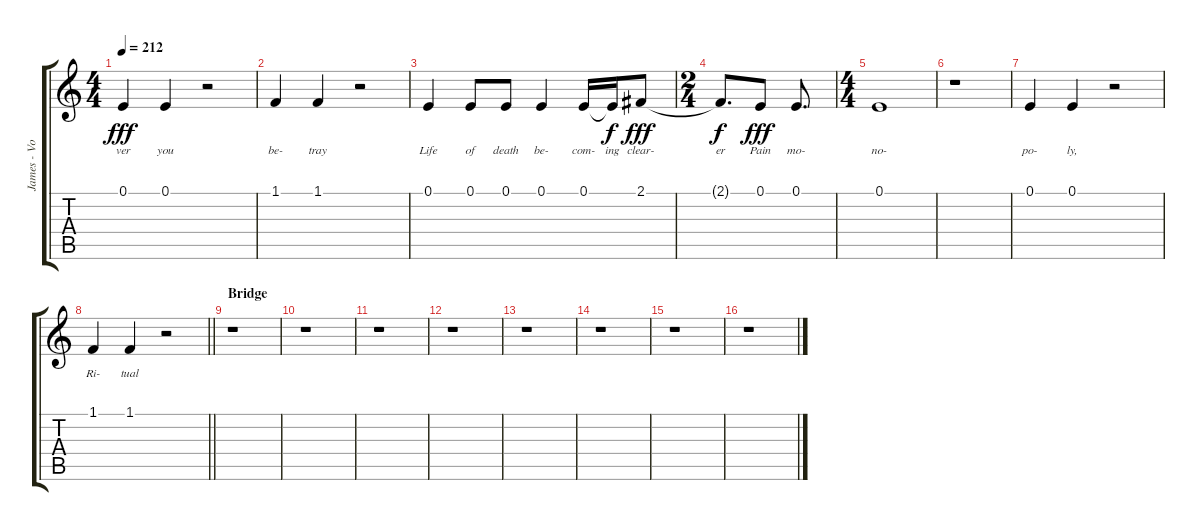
\track ("James - Vocals" "James - Vo") {instrument lead6voice}
\staff {score tabs}
\tuning (E4 B3 G3 D3 A2 E2) {hide}
\ts (4 4)
\tempo 212
\clef g2
\ks c
0.1.4{lyrics (0 "ver") lyrics (1 "") lyrics (2 "") lyrics (3 "") lyrics (4 "") dy fff} 0.1.4{lyrics (0 "you") lyrics (1 "") lyrics (2 "") lyrics (3 "") lyrics (4 "")} r.2 |
1.1.4{lyrics (0 "be-") lyrics (1 "") lyrics (2 "") lyrics (3 "") lyrics (4 "")} 1.1.4{lyrics (0 "tray") lyrics (1 "") lyrics (2 "") lyrics (3 "") lyrics (4 "")} r.2 |
0.1.4{lyrics (0 "Life") lyrics (1 "") lyrics (2 "") lyrics (3 "") lyrics (4 "")} 0.1.8{lyrics (0 "of") lyrics (1 "") lyrics (2 "") lyrics (3 "") lyrics (4 "")} 0.1.8{lyrics (0 "death") lyrics (1 "") lyrics (2 "") lyrics (3 "") lyrics (4 "")} 0.1.4{lyrics (0 "be-") lyrics (1 "") lyrics (2 "") lyrics (3 "") lyrics (4 "")} 0.1.16{lyrics (0 "com-") lyrics (1 "") lyrics (2 "") lyrics (3 "") lyrics (4 "")} 0.1{t}.16{lyrics (0 "ing") lyrics (1 "") lyrics (2 "") lyrics (3 "") lyrics (4 "") dy f} 2.1.8{lyrics (0 "clear-") lyrics (1 "") lyrics (2 "") lyrics (3 "") lyrics (4 "") dy fff} |
\ts (2 4)
2.1{t}.8{d lyrics (0 "er") lyrics (1 "") lyrics (2 "") lyrics (3 "") lyrics (4 "") dy f} 0.1.8{lyrics (0 "Pain") lyrics (1 "") lyrics (2 "") lyrics (3 "") lyrics (4 "") dy fff} 0.1.8{d lyrics (0 "mo-") lyrics (1 "") lyrics (2 "") lyrics (3 "") lyrics (4 "")} |
\ts (4 4)
0.1.1{lyrics (0 "no-") lyrics (1 "") lyrics (2 "") lyrics (3 "") lyrics (4 "")} |
r.1 |
0.1.4{lyrics (0 "po-") lyrics (1 "") lyrics (2 "") lyrics (3 "") lyrics (4 "")} 0.1.4{lyrics (0 "ly,") lyrics (1 "") lyrics (2 "") lyrics (3 "") lyrics (4 "")} r.2 |
\barLineRight lightlight
1.1.4{lyrics (0 "Ri-") lyrics (1 "") lyrics (2 "") lyrics (3 "") lyrics (4 "")} 1.1.4{lyrics (0 "tual") lyrics (1 "") lyrics (2 "") lyrics (3 "") lyrics (4 "")} r.2 |
\section ("" "Bridge")
r.1 |
r.1 |
r.1 |
r.1 |
r.1 |
r.1 |
r.1 |
r.1
